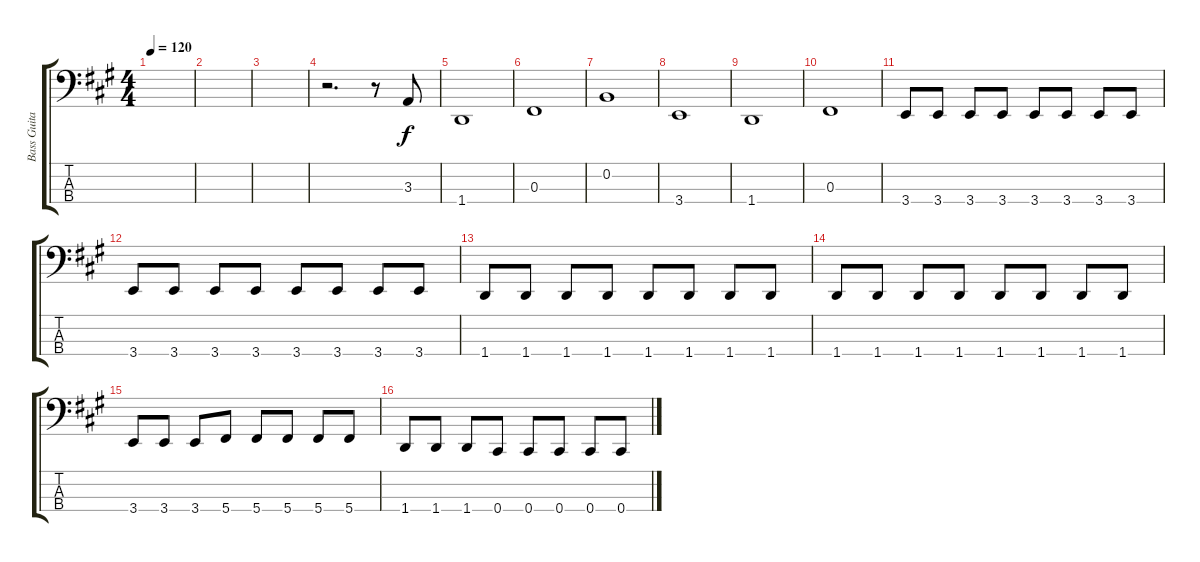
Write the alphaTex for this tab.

\track ("Bass Guitar" "Bass Guita") {instrument slapbass1}
\staff {score tabs}
\tuning (E2 B1 Gb1 Db1) {hide}
\ts (4 4)
\tempo 120
\clef f4
\ks a
|
|
|
r.2{d} r.8 3.3.8 |
1.4.1 |
0.3.1 |
0.2.1 |
3.4.1 |
1.4.1 |
0.3.1 |
3.4.8 3.4.8 3.4.8 3.4.8 3.4.8 3.4.8 3.4.8 3.4.8 |
3.4.8 3.4.8 3.4.8 3.4.8 3.4.8 3.4.8 3.4.8 3.4.8 |
1.4.8 1.4.8 1.4.8 1.4.8 1.4.8 1.4.8 1.4.8 1.4.8 |
1.4.8 1.4.8 1.4.8 1.4.8 1.4.8 1.4.8 1.4.8 1.4.8 |
3.4.8 3.4.8 3.4.8 5.4.8 5.4.8 5.4.8 5.4.8 5.4.8 |
1.4.8 1.4.8 1.4.8 0.4.8 0.4.8 0.4.8 0.4.8 0.4.8
